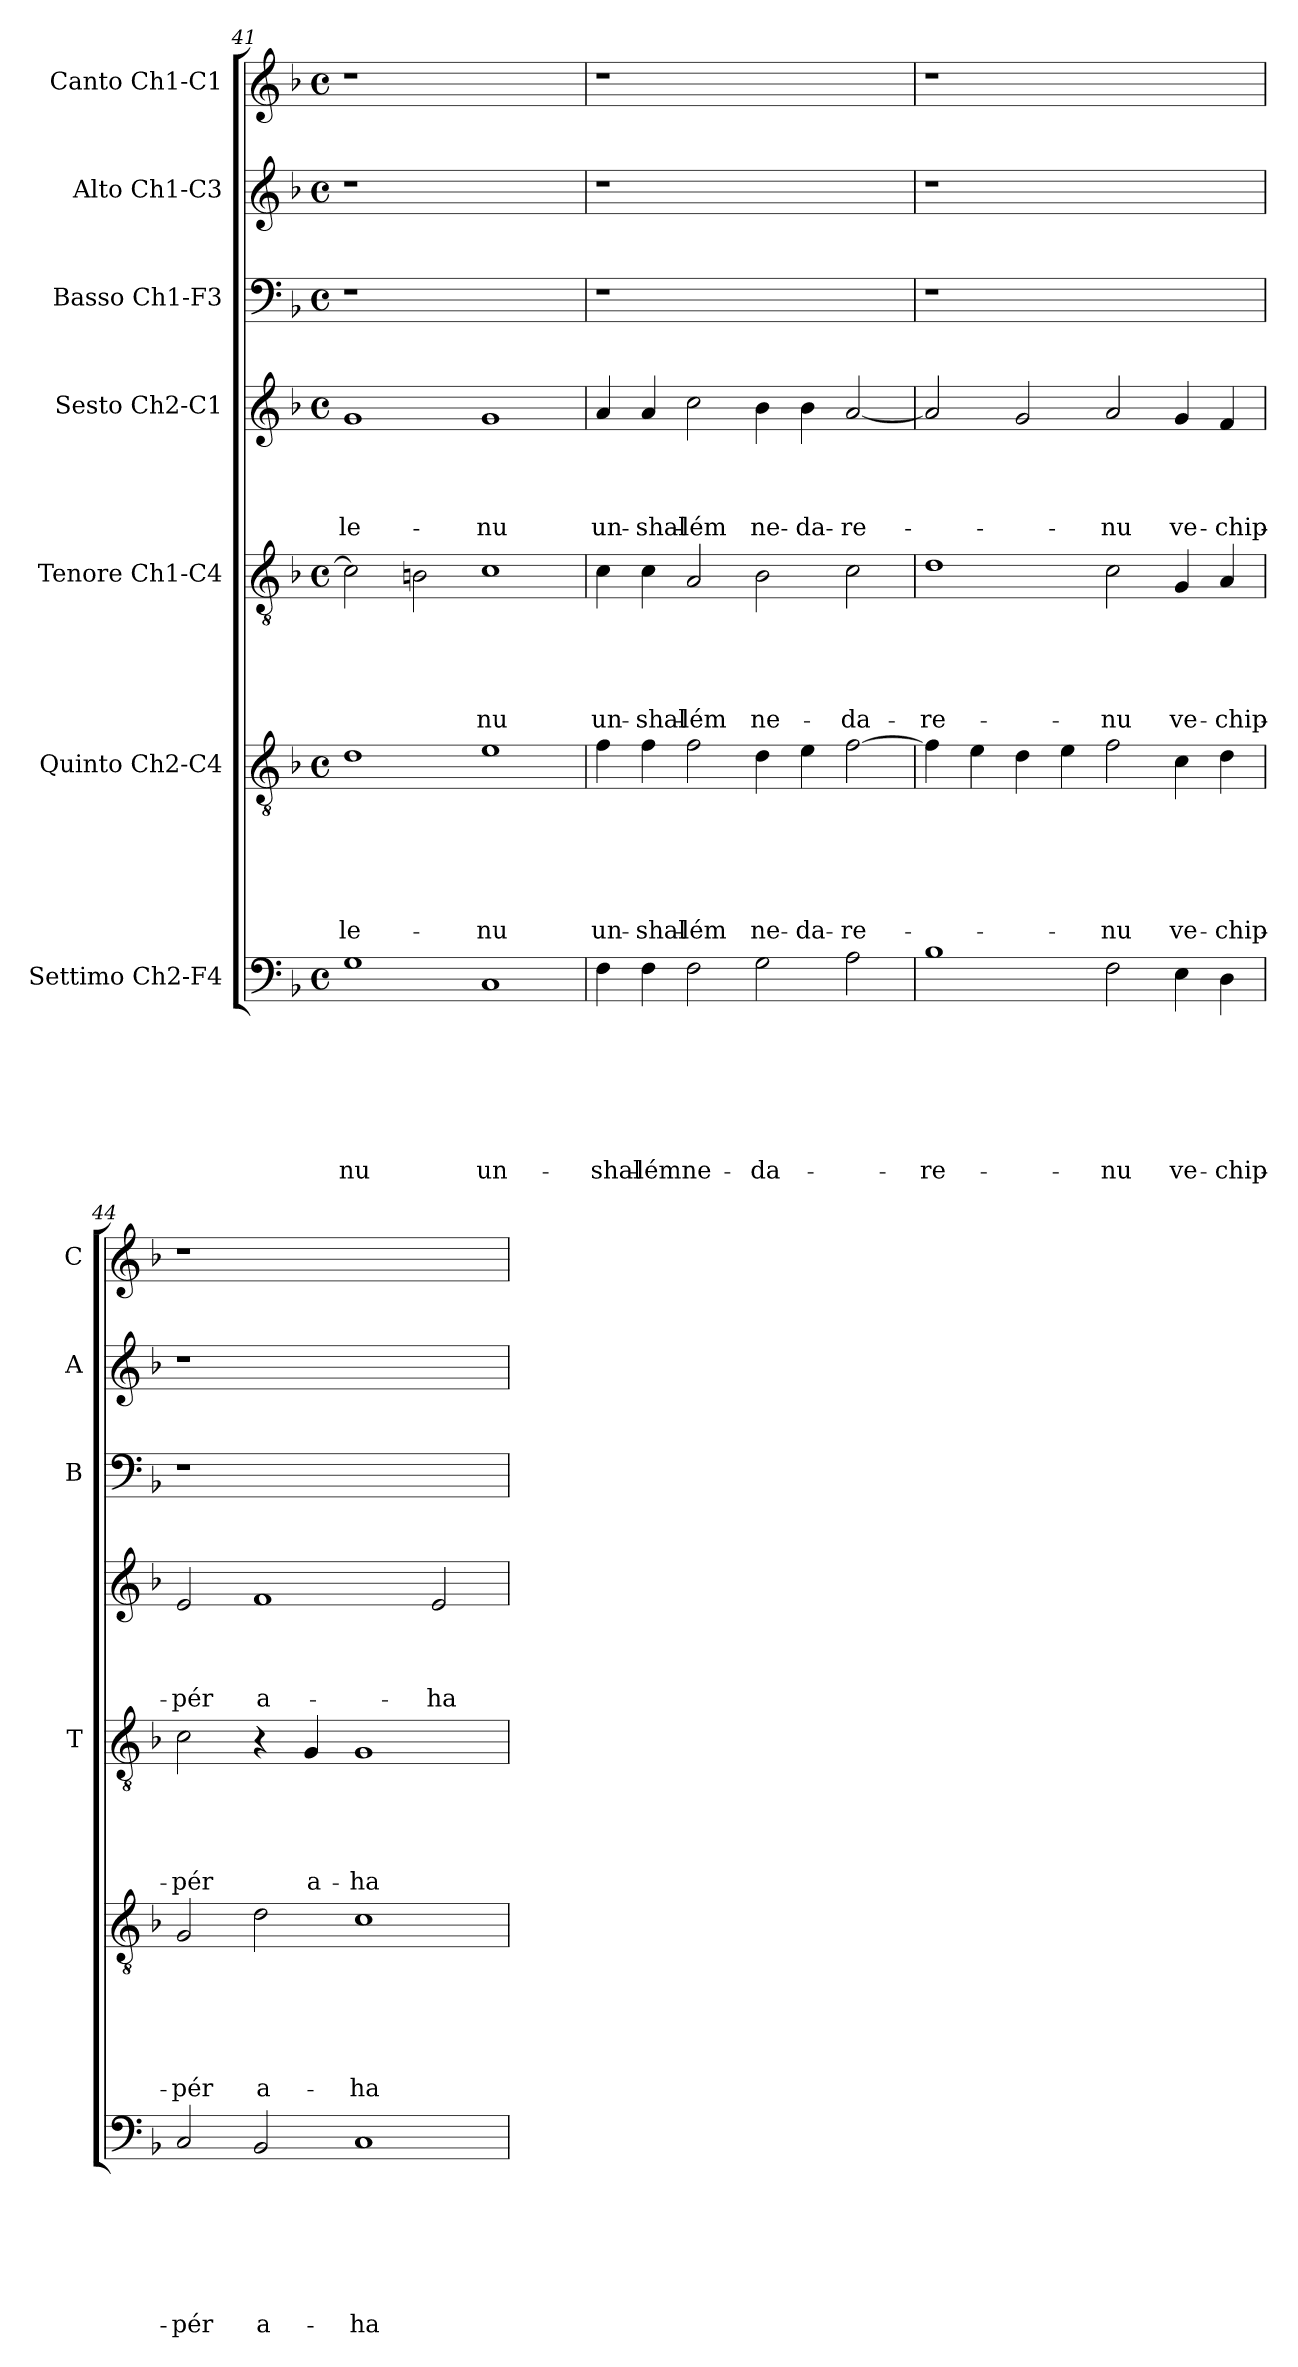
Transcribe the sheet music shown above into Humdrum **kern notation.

**kern	**text	**text	**text	**text	**text	**text	**text	**kern	**text	**text	**text	**text	**text	**text	**kern	**text	**text	**text	**text	**text	**kern	**text	**text	**text	**text	**kern	**kern	**kern
*part7	*part7	*part7	*part7	*part7	*part7	*part7	*part7	*part6	*part6	*part6	*part6	*part6	*part6	*part6	*part5	*part5	*part5	*part5	*part5	*part5	*part4	*part4	*part4	*part4	*part4	*part3	*part2	*part1
*staff7	*staff7	*staff7	*staff7	*staff7	*staff7	*staff7	*staff7	*staff6	*staff6	*staff6	*staff6	*staff6	*staff6	*staff6	*staff5	*staff5	*staff5	*staff5	*staff5	*staff5	*staff4	*staff4	*staff4	*staff4	*staff4	*staff3	*staff2	*staff1
*I"Settimo Ch2-F4	*	*	*	*	*	*	*	*I"Quinto Ch2-C4	*	*	*	*	*	*	*I"Tenore Ch1-C4	*	*	*	*	*	*I"Sesto Ch2-C1	*	*	*	*	*I"Basso Ch1-F3	*I"Alto Ch1-C3	*I"Canto Ch1-C1
*	*	*	*	*	*	*	*	*	*	*	*	*	*	*	*I'T	*	*	*	*	*	*	*	*	*	*	*I'B	*I'A	*I'C
*clefF4	*	*	*	*	*	*	*	*clefGv2	*	*	*	*	*	*	*clefGv2	*	*	*	*	*	*clefG2	*	*	*	*	*clefF4	*clefG2	*clefG2
*k[b-]	*	*	*	*	*	*	*	*k[b-]	*	*	*	*	*	*	*k[b-]	*	*	*	*	*	*k[b-]	*	*	*	*	*k[b-]	*k[b-]	*k[b-]
*F:	*	*	*	*	*	*	*	*F:	*	*	*	*	*	*	*F:	*	*	*	*	*	*F:	*	*	*	*	*F:	*F:	*F:
*M4/4	*	*	*	*	*	*	*	*M4/4	*	*	*	*	*	*	*M4/4	*	*	*	*	*	*M4/4	*	*	*	*	*M4/4	*M4/4	*M4/4
*met(c)	*	*	*	*	*	*	*	*met(c)	*	*	*	*	*	*	*met(c)	*	*	*	*	*	*met(c)	*	*	*	*	*met(c)	*met(c)	*met(c)
=41	=41	=41	=41	=41	=41	=41	=41	=41	=41	=41	=41	=41	=41	=41	=41	=41	=41	=41	=41	=41	=41	=41	=41	=41	=41	=41	=41	=41
!	!	!	!	!	!	!	!LO:LY:b	!	!	!	!	!	!	!LO:LY:b	!	!	!	!	!	!	!	!	!	!	!LO:LY:b	!	!	!
1G	.	.	.	.	.	.	-nu	1d	.	.	.	.	.	-le-	2c\]	.	.	.	.	.	1g	.	.	.	-le-	1r	1r	1r
.	.	.	.	.	.	.	.	.	.	.	.	.	.	.	2Bn\	.	.	.	.	.	.	.	.	.	.	.	.	.
!	!	!	!	!	!	!	!LO:LY:b	!	!	!	!	!	!	!LO:LY:b	!	!	!	!	!	!LO:LY:b	!	!	!	!	!LO:LY:b	!	!	!
1C	.	.	.	.	.	.	un-	1e	.	.	.	.	.	-nu	1c	.	.	.	.	-nu	1g	.	.	.	-nu	1ryy	1ryy	1ryy
=42	=42	=42	=42	=42	=42	=42	=42	=42	=42	=42	=42	=42	=42	=42	=42	=42	=42	=42	=42	=42	=42	=42	=42	=42	=42	=42	=42	=42
!	!	!	!	!	!	!	!LO:LY:b	!	!	!	!	!	!	!LO:LY:b	!	!	!	!	!	!LO:LY:b	!	!	!	!	!LO:LY:b	!	!	!
4F\	.	.	.	.	.	.	-shal-	4f\	.	.	.	.	.	un-	4c\	.	.	.	.	un-	4a/	.	.	.	un-	1r	1r	1r
!	!	!	!	!	!	!	!LO:LY:b	!	!	!	!	!	!	!LO:LY:b	!	!	!	!	!	!LO:LY:b	!	!	!	!	!LO:LY:b	!	!	!
4F\	.	.	.	.	.	.	-lém	4f\	.	.	.	.	.	-shal-	4c\	.	.	.	.	-shal-	4a/	.	.	.	-shal-	.	.	.
!	!	!	!	!	!	!	!LO:LY:b	!	!	!	!	!	!	!LO:LY:b	!	!	!	!	!	!LO:LY:b	!	!	!	!	!LO:LY:b	!	!	!
2F\	.	.	.	.	.	.	ne-	2f\	.	.	.	.	.	-lém	2A/	.	.	.	.	-lém	2cc\	.	.	.	-lém	.	.	.
!	!	!	!	!	!	!	!LO:LY:b	!	!	!	!	!	!	!LO:LY:b	!	!	!	!	!	!LO:LY:b	!	!	!	!	!LO:LY:b	!	!	!
2G\	.	.	.	.	.	.	-da-	4d\	.	.	.	.	.	ne-	2B-\	.	.	.	.	ne-	4b-\	.	.	.	ne-	1ryy	1ryy	1ryy
!	!	!	!	!	!	!	!	!	!	!	!	!	!	!LO:LY:b	!	!	!	!	!	!	!	!	!	!	!LO:LY:b	!	!	!
.	.	.	.	.	.	.	.	4e\	.	.	.	.	.	-da-	.	.	.	.	.	.	4b-\	.	.	.	-da-	.	.	.
!	!	!	!	!	!	!	!	!	!	!	!	!	!	!LO:LY:b	!	!	!	!	!	!LO:LY:b	!	!	!	!	!LO:LY:b	!	!	!
2A\	.	.	.	.	.	.	.	[2f\	.	.	.	.	.	-re-	2c\	.	.	.	.	-da-	[2a/	.	.	.	-re-	.	.	.
!!LO:PB:g=z
=43	=43	=43	=43	=43	=43	=43	=43	=43	=43	=43	=43	=43	=43	=43	=43	=43	=43	=43	=43	=43	=43	=43	=43	=43	=43	=43	=43	=43
!	!	!	!	!	!	!	!LO:LY:b	!	!	!	!	!	!	!	!	!	!	!	!	!LO:LY:b	!	!	!	!	!	!	!	!
1B-	.	.	.	.	.	.	-re-	4f\]	.	.	.	.	.	.	1d	.	.	.	.	-re-	2a/]	.	.	.	.	1r	1r	1r
.	.	.	.	.	.	.	.	4e\	.	.	.	.	.	.	.	.	.	.	.	.	.	.	.	.	.	.	.	.
.	.	.	.	.	.	.	.	4d\	.	.	.	.	.	.	.	.	.	.	.	.	2g/	.	.	.	.	.	.	.
.	.	.	.	.	.	.	.	4e\	.	.	.	.	.	.	.	.	.	.	.	.	.	.	.	.	.	.	.	.
!	!	!	!	!	!	!	!LO:LY:b	!	!	!	!	!	!	!LO:LY:b	!	!	!	!	!	!LO:LY:b	!	!	!	!	!LO:LY:b	!	!	!
2F\	.	.	.	.	.	.	-nu	2f\	.	.	.	.	.	-nu	2c\	.	.	.	.	-nu	2a/	.	.	.	-nu	1ryy	1ryy	1ryy
!	!	!	!	!	!	!	!LO:LY:b	!	!	!	!	!	!	!LO:LY:b	!	!	!	!	!	!LO:LY:b	!	!	!	!	!LO:LY:b	!	!	!
4E\	.	.	.	.	.	.	ve-	4c\	.	.	.	.	.	ve-	4G/	.	.	.	.	ve-	4g/	.	.	.	ve-	.	.	.
!	!	!	!	!	!	!	!LO:LY:b	!	!	!	!	!	!	!LO:LY:b	!	!	!	!	!	!LO:LY:b	!	!	!	!	!LO:LY:b	!	!	!
4D\	.	.	.	.	.	.	-chip-	4d\	.	.	.	.	.	-chip-	4A/	.	.	.	.	-chip-	4f/	.	.	.	-chip-	.	.	.
=44	=44	=44	=44	=44	=44	=44	=44	=44	=44	=44	=44	=44	=44	=44	=44	=44	=44	=44	=44	=44	=44	=44	=44	=44	=44	=44	=44	=44
!	!	!	!	!	!	!	!LO:LY:b	!	!	!	!	!	!	!LO:LY:b	!	!	!	!	!	!LO:LY:b	!	!	!	!	!LO:LY:b	!	!	!
2C/	.	.	.	.	.	.	-pér	2G/	.	.	.	.	.	-pér	2c\	.	.	.	.	-pér	2e/	.	.	.	-pér	1r	1r	1r
!	!	!	!	!	!	!	!LO:LY:b	!	!	!	!	!	!	!LO:LY:b	!	!	!	!	!	!	!	!	!	!	!LO:LY:b	!	!	!
2BB-/	.	.	.	.	.	.	a-	2d\	.	.	.	.	.	a-	4r	.	.	.	.	.	1f	.	.	.	a-	.	.	.
!	!	!	!	!	!	!	!	!	!	!	!	!	!	!	!	!	!	!	!	!LO:LY:b	!	!	!	!	!	!	!	!
.	.	.	.	.	.	.	.	.	.	.	.	.	.	.	4G/	.	.	.	.	a-	.	.	.	.	.	.	.	.
!	!	!	!	!	!	!	!LO:LY:b	!	!	!	!	!	!	!LO:LY:b	!	!	!	!	!	!LO:LY:b	!	!	!	!	!	!	!	!
1C	.	.	.	.	.	.	-ha-	1c	.	.	.	.	.	-ha-	1G	.	.	.	.	-ha-	.	.	.	.	.	1ryy	1ryy	1ryy
!	!	!	!	!	!	!	!	!	!	!	!	!	!	!	!	!	!	!	!	!	!	!	!	!	!LO:LY:b	!	!	!
.	.	.	.	.	.	.	.	.	.	.	.	.	.	.	.	.	.	.	.	.	2e/	.	.	.	-ha-	.	.	.
=	=	=	=	=	=	=	=	=	=	=	=	=	=	=	=	=	=	=	=	=	=	=	=	=	=	=	=	=
*-	*-	*-	*-	*-	*-	*-	*-	*-	*-	*-	*-	*-	*-	*-	*-	*-	*-	*-	*-	*-	*-	*-	*-	*-	*-	*-	*-	*-
